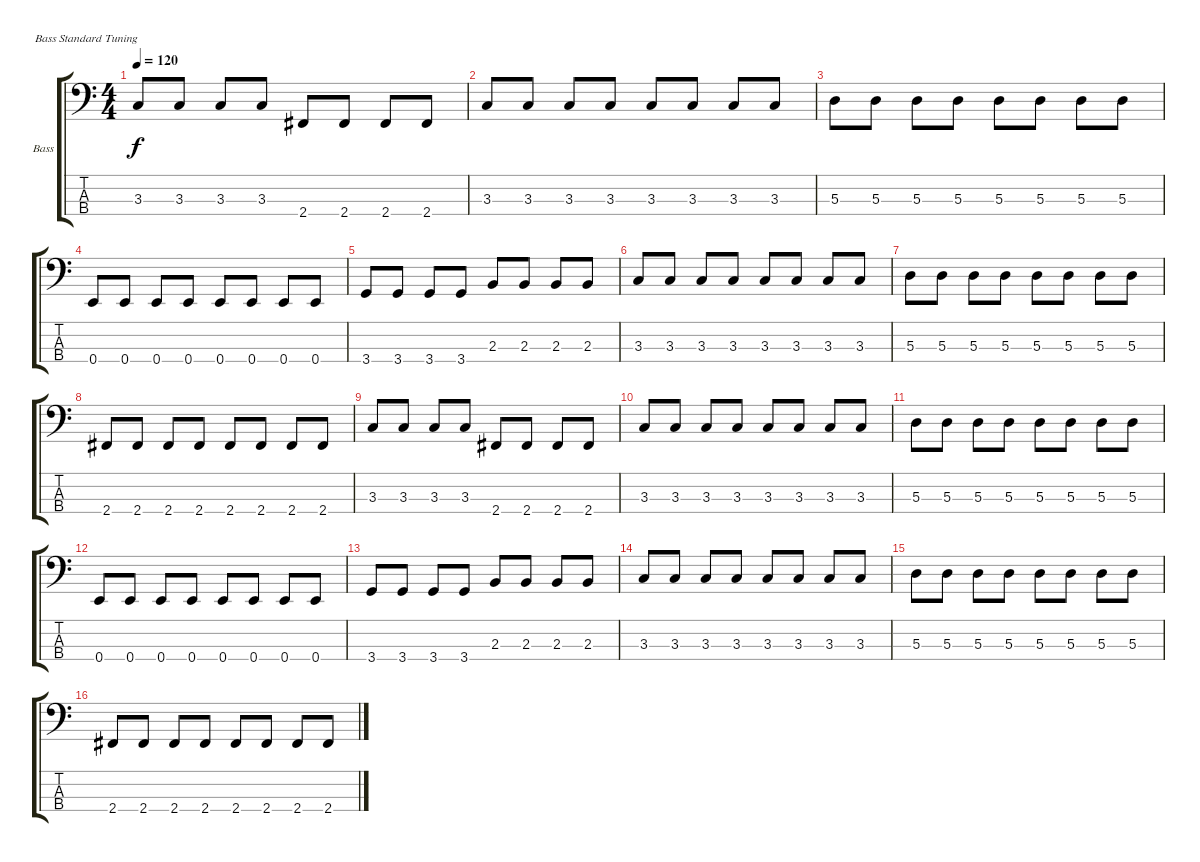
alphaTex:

\defaultSystemsLayout 4
\bracketExtendMode groupsimilarinstruments
\firstSystemTrackNameOrientation horizontal
\otherSystemsTrackNameOrientation horizontal
\track ("Bass" "Bass") {instrument electricbassfinger}
\staff {score tabs}
\tuning (G2 D2 A1 E1)
\ts (4 4)
\tempo 120
\clef f4
\ks c
3.3.8{dy f} 3.3.8 3.3.8 3.3.8 2.4.8 2.4.8 2.4.8 2.4.8 |
3.3.8 3.3.8 3.3.8 3.3.8 3.3.8 3.3.8 3.3.8 3.3.8 |
5.3.8 5.3.8 5.3.8 5.3.8 5.3.8 5.3.8 5.3.8 5.3.8 |
0.4.8 0.4.8 0.4.8 0.4.8 0.4.8 0.4.8 0.4.8 0.4.8 |
3.4.8 3.4.8 3.4.8 3.4.8 2.3.8 2.3.8 2.3.8 2.3.8 |
3.3.8 3.3.8 3.3.8 3.3.8 3.3.8 3.3.8 3.3.8 3.3.8 |
5.3.8 5.3.8 5.3.8 5.3.8 5.3.8 5.3.8 5.3.8 5.3.8 |
2.4.8 2.4.8 2.4.8 2.4.8 2.4.8 2.4.8 2.4.8 2.4.8 |
3.3.8 3.3.8 3.3.8 3.3.8 2.4.8 2.4.8 2.4.8 2.4.8 |
3.3.8 3.3.8 3.3.8 3.3.8 3.3.8 3.3.8 3.3.8 3.3.8 |
5.3.8 5.3.8 5.3.8 5.3.8 5.3.8 5.3.8 5.3.8 5.3.8 |
0.4.8 0.4.8 0.4.8 0.4.8 0.4.8 0.4.8 0.4.8 0.4.8 |
3.4.8 3.4.8 3.4.8 3.4.8 2.3.8 2.3.8 2.3.8 2.3.8 |
3.3.8 3.3.8 3.3.8 3.3.8 3.3.8 3.3.8 3.3.8 3.3.8 |
5.3.8 5.3.8 5.3.8 5.3.8 5.3.8 5.3.8 5.3.8 5.3.8 |
2.4.8 2.4.8 2.4.8 2.4.8 2.4.8 2.4.8 2.4.8 2.4.8
